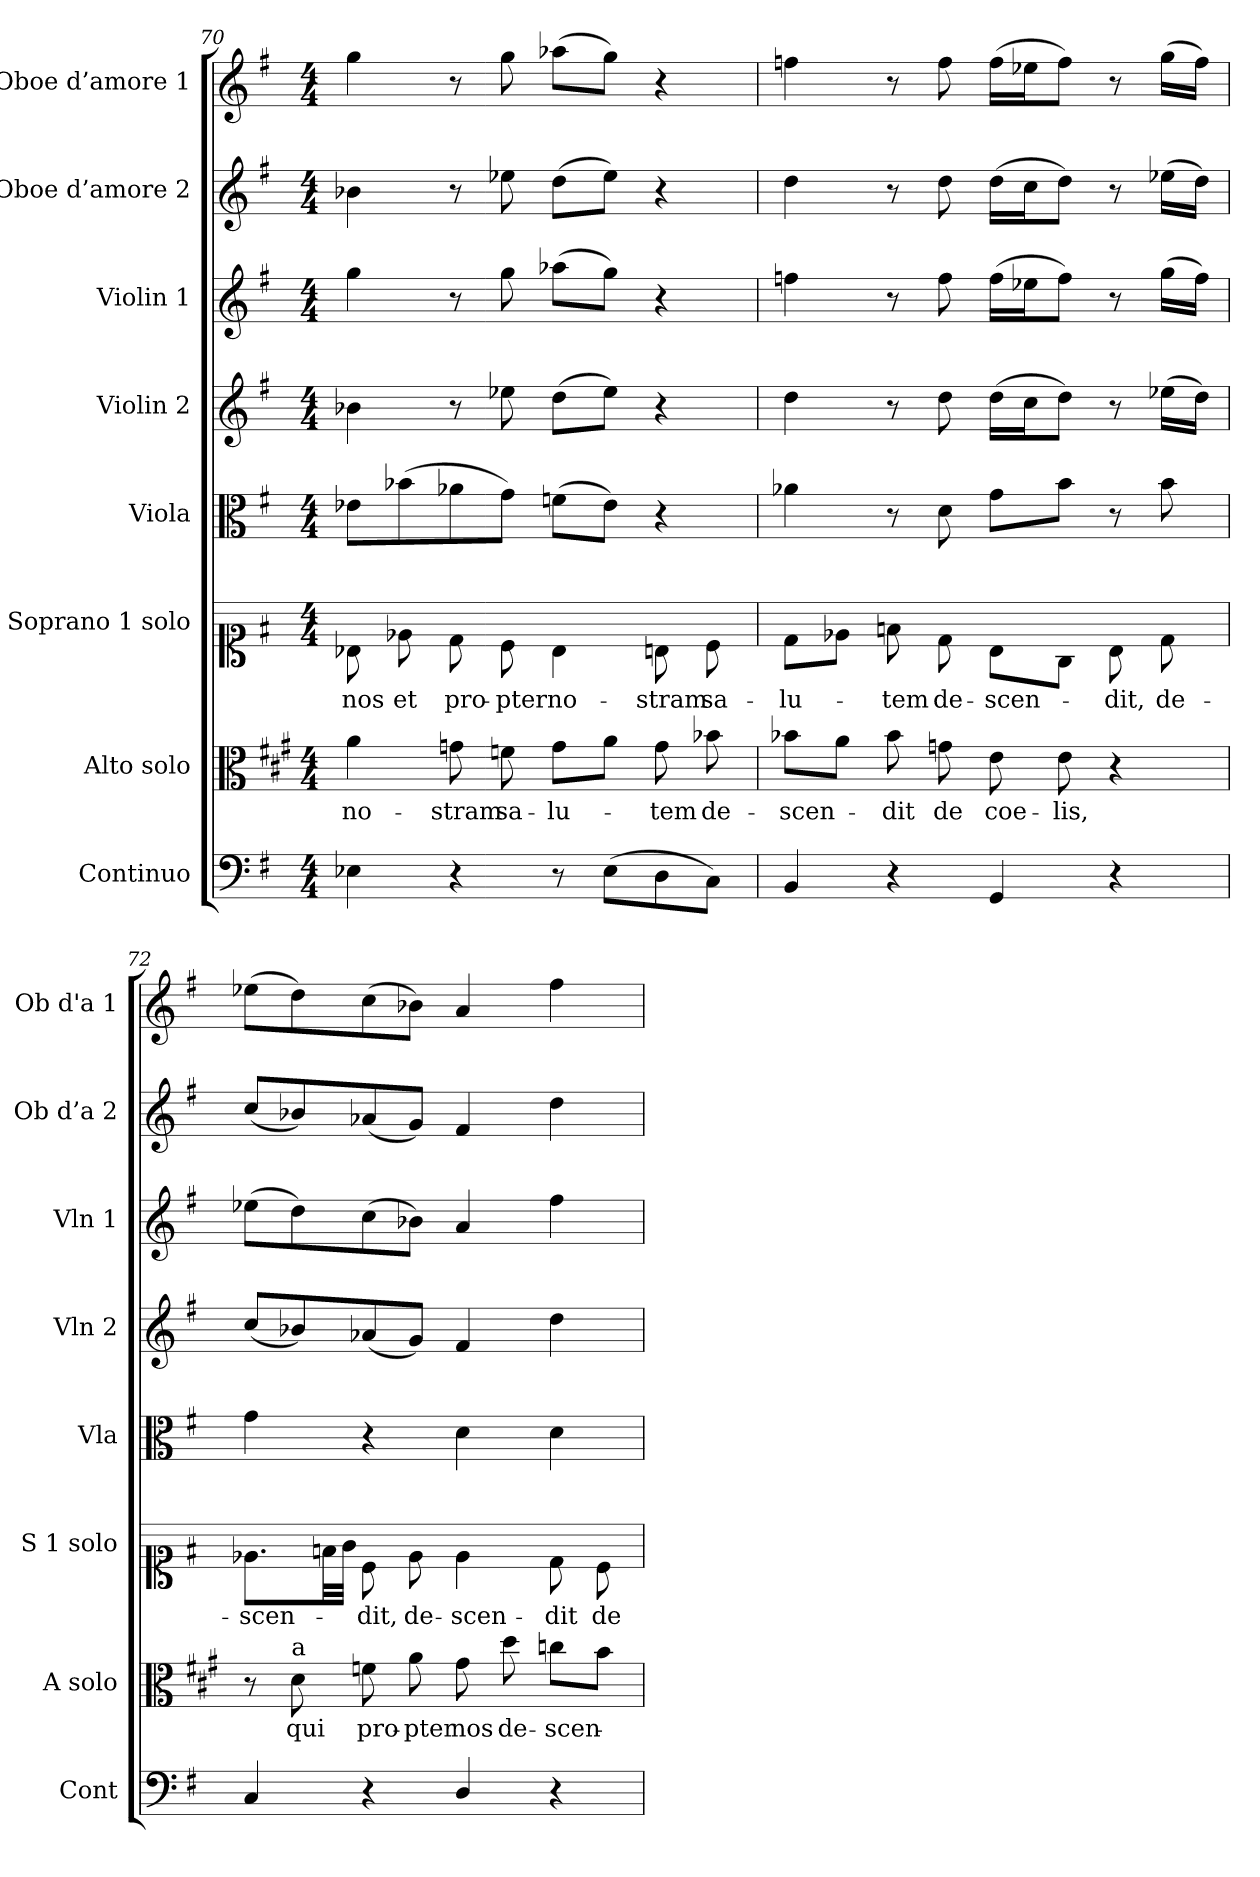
**kern	**kern	**text	**kern	**text	**kern	**kern	**kern	**kern	**kern
*part8	*part7	*part7	*part6	*part6	*part5	*part4	*part3	*part2	*part1
*staff8	*staff7	*staff7	*staff6	*staff6	*staff5	*staff4	*staff3	*staff2	*staff1
*I"Continuo	*I"Alto solo	*	*I"Soprano 1 solo	*	*I"Viola	*I"Violin 2	*I"Violin 1	*I"Oboe d’amore 2	*I"Oboe d’amore 1
*I'Cont	*I'A solo	*	*I'S 1 solo	*	*I'Vla	*I'Vln 2	*I'Vln 1	*I'Ob d’a 2	*I'Ob d'a 1
!!LO:LB:g=z
*clefF4	*clefC3	*	*clefC1	*	*clefC3	*clefG2	*clefG2	*clefG2	*clefG2
*	*ITrd1c2	*	*ITrd-7c-12	*	*	*	*	*	*
*k[f#]	*k[f#]	*	*k[f#]	*	*k[f#]	*k[f#]	*k[f#]	*k[f#]	*k[f#]
*M4/4	*M4/4	*	*M4/4	*	*M4/4	*M4/4	*M4/4	*M4/4	*M4/4
=70	=70	=70	=70	=70	=70	=70	=70	=70	=70
!	!	!LO:LY:b	!	!LO:LY:b	!	!	!	!	!
4E-X\	4g\	no-	8b-X\	nos	8e-X\L	4b-X\	4gg\	4b-X\	4gg\
!	!	!	!	!LO:LY:b	!	!	!	!	!
.	.	.	8ee-X\	et	(8b-X\	.	.	.	.
!	!	!LO:LY:b	!	!LO:LY:b	!	!	!	!	!
4r	8fn\	-stram	8dd\	pro-	8a-X\	8r	8r	8r	8r
!	!	!LO:LY:b	!	!LO:LY:b	!	!	!	!	!
.	8e-X\	sa-	8cc\	-pter	8g\J)	8ee-X\	8gg\	8ee-X\	8gg\
!	!	!LO:LY:b	!	!LO:LY:b	!	!	!	!	!
8r	8f\L	-lu-	4b-\	no-	(8fn\L	(8dd\L	(8aa-X\L	(8dd\L	(8aa-X\L
(8E-\L	8g\J	.	.	.	8e-\J)	8ee-\J)	8gg\J)	8ee-\J)	8gg\J)
!	!	!LO:LY:b	!	!LO:LY:b	!	!	!	!	!
8D\	8f\	-tem	8bn\	-stram	4r	4r	4r	4r	4r
!	!	!LO:LY:b	!	!LO:LY:b	!	!	!	!	!
8C\J)	8a-X\	de-	8cc\	sa-	.	.	.	.	.
=71	=71	=71	=71	=71	=71	=71	=71	=71	=71
!	!	!LO:LY:b	!	!LO:LY:b	!	!	!	!	!
4BB/	8a-X\L	-scen-	8dd\L	-lu-	4a-X\	4dd\	4ffn\	4dd\	4ffn\
.	8g\J	.	8ee-X\J	.	.	.	.	.	.
!	!	!LO:LY:b	!	!LO:LY:b	!	!	!	!	!
4r	8a-\	-dit	8ffn\	-tem	8r	8r	8r	8r	8r
!	!	!LO:LY:b	!	!LO:LY:b	!	!	!	!	!
.	8fn\	de	8dd\	de-	8d\	8dd\	8ff\	8dd\	8ff\
!	!	!LO:LY:b	!	!LO:LY:b	!	!	!	!	!
4GG/	8d\	coe-	8b\L	-scen-	8g\L	(16dd\LL	(16ff\LL	(16dd\LL	(16ff\LL
.	.	.	.	.	.	16cc\J	16ee-X\J	16cc\J	16ee-X\J
!	!	!LO:LY:b	!	!	!	!	!	!	!
.	8d\	-lis,	8g\J	.	8b\J	8dd\J)	8ff\J)	8dd\J)	8ff\J)
!	!	!	!	!LO:LY:b	!	!	!	!	!
4r	4r	.	8b\	-dit,	8r	8r	8r	8r	8r
!	!	!	!	!LO:LY:b	!	!	!	!	!
.	.	.	8dd\	de-	8b\	(16ee-X\LL	(16gg\LL	(16ee-X\LL	(16gg\LL
.	.	.	.	.	.	16dd\JJ)	16ff\JJ)	16dd\JJ)	16ff\JJ)
=72	=72	=72	=72	=72	=72	=72	=72	=72	=72
!	!	!	!	!LO:LY:b	!	!	!	!	!
4C/	8r	.	8.ee-X\L	-scen-	4g\	(8cc/L	(8ee-X\L	(8cc/L	(8ee-X\L
!	!LO:TX:a:t=a	!	!	!	!	!	!	!	!
!	!	!LO:LY:b	!	!	!	!	!	!	!
.	8c\	qui	.	.	.	8b-X/)	8dd\)	8b-X/)	8dd\)
.	.	.	32ffn\LL	.	.	.	.	.	.
.	.	.	32gg\JJJ	.	.	.	.	.	.
!	!	!LO:LY:b	!	!LO:LY:b	!	!	!	!	!
4r	8e-X\	pro-	8cc\	-dit,	4r	(8a-X/	(8cc\	(8a-X/	(8cc\
!	!	!LO:LY:b	!	!LO:LY:b	!	!	!	!	!
.	8g\	-pter	8ee-\	de-	.	8g/J)	8b-X\J)	8g/J)	8b-X\J)
!	!	!LO:LY:b	!	!LO:LY:b	!	!	!	!	!
4D/	8f#\	nos	4ee-\	-scen-	4d\	4f#/	4a/	4f#/	4a/
!	!	!LO:LY:b	!	!	!	!	!	!	!
.	8cc\	de-	.	.	.	.	.	.	.
!	!	!LO:LY:b	!	!LO:LY:b	!	!	!	!	!
4r	8b-X\L	-scen-	8dd\	-dit	4d\	4dd\	4ff#\	4dd\	4ff#\
!	!	!	!	!LO:LY:b	!	!	!	!	!
.	8a\J	.	8cc\	de	.	.	.	.	.
=	=	=	=	=	=	=	=	=	=
*-	*-	*-	*-	*-	*-	*-	*-	*-	*-
